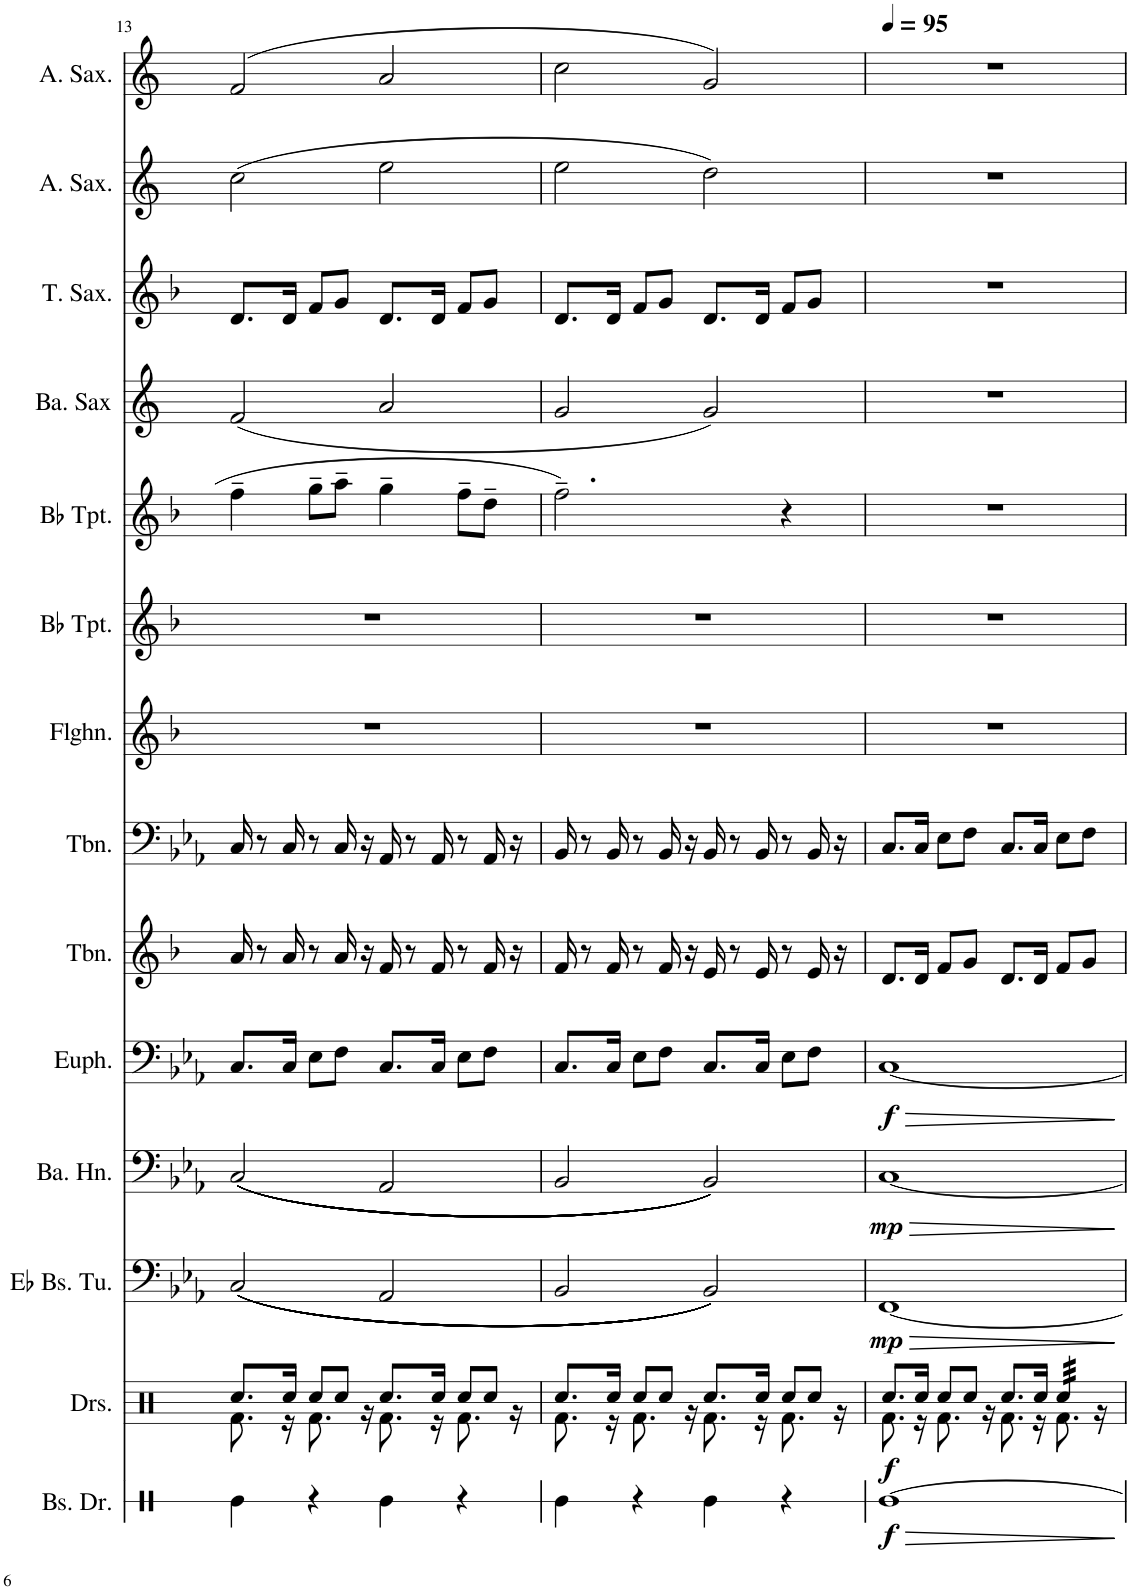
**kern	**dynam	**kern	**dynam	**kern	**dynam	**kern	**dynam	**kern	**dynam	**kern	**kern	**kern	**kern	**kern	**kern	**kern	**kern	**kern
*part14	*part14	*part13	*part13	*part12	*part12	*part11	*part11	*part10	*part10	*part9	*part8	*part7	*part6	*part5	*part4	*part3	*part2	*part1
*staff14	*staff14	*staff13	*staff13	*staff12	*staff12	*staff11	*staff11	*staff10	*staff10	*staff9	*staff8	*staff7	*staff6	*staff5	*staff4	*staff3	*staff2	*staff1
*I"Bas-drum	*	*I"Drumset	*	*I"Bas-tuba in Eb	*	*I"Bariton-hoorn	*	*I"Euphonium	*	*I"Trombone	*I"Trombone	*I"Flügelhorn	*I"Trompet in Bb	*I"Trompet in Bb	*I"Bariton-saxofoon	*I"Tenor-saxofoon	*I"Alt-saxofoon	*I"Alt-saxofoon
*I'Bs. Dr.	*	*I'Drs.	*	*	*	*I'Ba. Hn.	*	*I'Euph.	*	*I'Tbn.	*I'Tbn.	*I'Flghn.	*	*	*I'Ba. Sax	*I'T. Sax.	*I'A. Sax.	*I'A. Sax.
!!LO:PB:g=z
*clefX	*	*clefX	*	*clefF4	*	*clefF4	*	*clefF4	*	*clefG2	*clefF4	*clefG2	*clefG2	*clefG2	*clefG2	*clefG2	*clefG2	*clefG2
*	*	*	*	*	*	*Trd4c7	*	*	*	*Trd8c14	*	*Trd1c2	*Trd1c2	*Trd1c2	*Trd12c21	*Trd8c14	*Trd5c9	*Trd5c9
*k[]	*	*k[]	*	*k[b-e-a-]	*	*k[b-e-a-]	*	*k[b-e-a-]	*	*k[b-]	*k[b-e-a-]	*k[b-]	*k[b-]	*k[b-]	*k[]	*k[b-]	*k[]	*k[]
*M4/4	*	*M4/4	*	*M4/4	*	*M4/4	*	*M4/4	*	*M4/4	*M4/4	*M4/4	*M4/4	*M4/4	*M4/4	*M4/4	*M4/4	*M4/4
=13	=13	=13	=13	=13	=13	=13	=13	=13	=13	=13	=13	=13	=13	=13	=13	=13	=13	=13
*	*	*^	*	*	*	*	*	*	*	*	*	*	*	*	*	*	*	*
4Re\	.	8.Rcc/L	8.Rf\	.	((((((((((((2C/	.	((((((((((((2C/	.	8.C/L	.	16a/	16C/	1r	1r	4ff~\	(2f/	8.d/L	(2cc\	(2f/
.	.	.	.	.	.	.	.	.	.	.	8r	8r	.	.	.	.	.	.	.
.	.	16Rcc/Jk	16r	.	.	.	.	.	16C/Jk	.	16a/	16C/	.	.	.	.	16d/Jk	.	.
4r	.	8Rcc/L	8.Rf\	.	.	.	.	.	8E-\L	.	8r	8r	.	.	8gg~\L	.	8f/L	.	.
.	.	8Rcc/J	.	.	.	.	.	.	8F\J	.	16a/	16C/	.	.	8aa~\J	.	8g/J	.	.
.	.	.	16r	.	.	.	.	.	.	.	16r	16r	.	.	.	.	.	.	.
4Re\	.	8.Rcc/L	8.Rf\	.	2AA-/	.	2AA-/	.	8.C/L	.	16f/	16AA-/	.	.	4gg~\	2a/	8.d/L	2ee\	2a/
.	.	.	.	.	.	.	.	.	.	.	8r	8r	.	.	.	.	.	.	.
.	.	16Rcc/Jk	16r	.	.	.	.	.	16C/Jk	.	16f/	16AA-/	.	.	.	.	16d/Jk	.	.
4r	.	8Rcc/L	8.Rf\	.	.	.	.	.	8E-\L	.	8r	8r	.	.	8ff~\L	.	8f/L	.	.
.	.	8Rcc/J	.	.	.	.	.	.	8F\J	.	16f/	16AA-/	.	.	8dd~\J	.	8g/J	.	.
.	.	.	16r	.	.	.	.	.	.	.	16r	16r	.	.	.	.	.	.	.
=14	=14	=14	=14	=14	=14	=14	=14	=14	=14	=14	=14	=14	=14	=14	=14	=14	=14	=14	=14
4Re\	.	8.Rcc/L	8.Rf\	.	2BB-/	.	2BB-/	.	8.C/L	.	16f/	16BB-/	1r	1r	2.ff~\	2g/	8.d/L	2ee\	2cc\
.	.	.	.	.	.	.	.	.	.	.	8r	8r	.	.	.	.	.	.	.
.	.	16Rcc/Jk	16r	.	.	.	.	.	16C/Jk	.	16f/	16BB-/	.	.	.	.	16d/Jk	.	.
4r	.	8Rcc/L	8.Rf\	.	.	.	.	.	8E-\L	.	8r	8r	.	.	.	.	8f/L	.	.
.	.	8Rcc/J	.	.	.	.	.	.	8F\J	.	16f/	16BB-/	.	.	.	.	8g/J	.	.
.	.	.	16r	.	.	.	.	.	.	.	16r	16r	.	.	.	.	.	.	.
4Re\	.	8.Rcc/L	8.Rf\	.	2BB-/))))))))))))	.	2BB-/))))))))))))	.	8.C/L	.	16e/	16BB-/	.	.	.	2g/)	8.d/L	2dd\)	2g/)
.	.	.	.	.	.	.	.	.	.	.	8r	8r	.	.	.	.	.	.	.
.	.	16Rcc/Jk	16r	.	.	.	.	.	16C/Jk	.	16e/	16BB-/	.	.	.	.	16d/Jk	.	.
4r	.	8Rcc/L	8.Rf\	.	.	.	.	.	8E-\L	.	8r	8r	.	.	4r	.	8f/L	.	.
.	.	8Rcc/J	.	.	.	.	.	.	8F\J	.	16e/	16BB-/	.	.	.	.	8g/J	.	.
.	.	.	16r	.	.	.	.	.	.	.	16r	16r	.	.	.	.	.	.	.
=15	=15	=15	=15	=15	=15	=15	=15	=15	=15	=15	=15	=15	=15	=15	=15	=15	=15	=15	=15
*	*	*	*	*	*	*	*	*	*	*	*	*	*	*	*	*	*	*	*MM95
!	!LO:HP:b	!	!	!	!	!LO:HP:b	!	!LO:HP:b	!	!LO:HP:b	!	!	!	!	!	!	!	!	!
!	!LO:DY:n=1:b	!	!	!LO:DY:b	!	!LO:DY:n=1:b	!	!LO:DY:n=1:b	!	!LO:DY:n=1:b	!	!	!	!	!	!	!	!	!
[1Re	> f	8.Rcc/L	8.Rf\	f	[1FF	> mp	[1C	> mp	[1C	> f	8.d/L	8.C/L	1r	1r	1r	1r	1r	1r	1r
.	.	16Rcc/Jk	16r	.	.	.	.	.	.	.	16d/Jk	16C/Jk	.	.	.	.	.	.	.
.	.	8Rcc/L	8.Rf\	.	.	.	.	.	.	.	8f/L	8E-\L	.	.	.	.	.	.	.
.	.	8Rcc/J	.	.	.	.	.	.	.	.	8g/J	8F\J	.	.	.	.	.	.	.
.	.	.	16r	.	.	.	.	.	.	.	.	.	.	.	.	.	.	.	.
.	.	8.Rcc/L	8.Rf\	.	.	.	.	.	.	.	8.d/L	8.C/L	.	.	.	.	.	.	.
.	.	16Rcc/Jk	16r	.	.	.	.	.	.	.	16d/Jk	16C/Jk	.	.	.	.	.	.	.
*	*	*tremolo	*	*	*	*	*	*	*	*	*	*	*	*	*	*	*	*	*
.	.	32Rcc/LLL	8.Rf\	.	.	.	.	.	.	.	8f/L	8E-\L	.	.	.	.	.	.	.
.	.	32Rcc/	.	.	.	.	.	.	.	.	.	.	.	.	.	.	.	.	.
.	.	32Rcc/	.	.	.	.	.	.	.	.	.	.	.	.	.	.	.	.	.
.	.	32Rcc/	.	.	.	.	.	.	.	.	.	.	.	.	.	.	.	.	.
.	.	32Rcc/	.	.	.	.	.	.	.	.	8g/J	8F\J	.	.	.	.	.	.	.
.	.	32Rcc/	.	.	.	.	.	.	.	.	.	.	.	.	.	.	.	.	.
.	.	32Rcc/	16r	.	.	.	.	.	.	.	.	.	.	.	.	.	.	.	.
.	.	32Rcc/JJJ	.	.	.	.	.	.	.	.	.	.	.	.	.	.	.	.	.
*	*	*Xtremolo	*	*	*	*	*	*	*	*	*	*	*	*	*	*	*	*	*
*	*	*v	*v	*	*	*	*	*	*	*	*	*	*	*	*	*	*	*	*
.	]	.	.	.	]	.	]	.	]	.	.	.	.	.	.	.	.	.
=	=	=	=	=	=	=	=	=	=	=	=	=	=	=	=	=	=	=
*-	*-	*-	*-	*-	*-	*-	*-	*-	*-	*-	*-	*-	*-	*-	*-	*-	*-	*-
